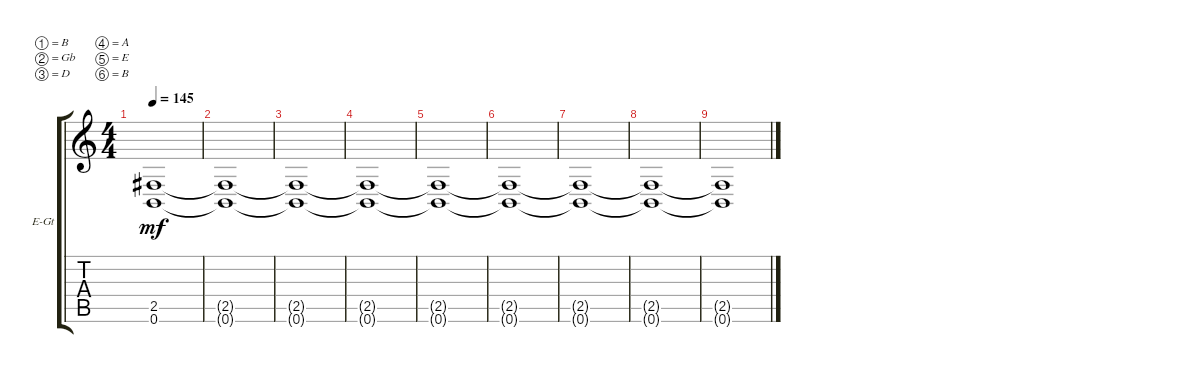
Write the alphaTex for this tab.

\bracketExtendMode groupsimilarinstruments
\firstSystemTrackNameOrientation horizontal
\otherSystemsTrackNameOrientation horizontal
\track ("Electric Guitar-1" "E-Gt") {instrument distortionguitar}
\staff {score tabs}
\tuning (B3 Gb3 D3 A2 E2 B1)
\ts (4 4)
\tempo 145
\clef g2
\ks c
(0.6{t} 2.5{t}).1{dy mf} |
(0.6{t} 2.5{t}).1 |
(0.6{t} 2.5{t}).1 |
(0.6{t} 2.5{t}).1 |
(0.6{t} 2.5{t}).1 |
(0.6{t} 2.5{t}).1 |
(0.6{t} 2.5{t}).1 |
(0.6{t} 2.5{t}).1 |
(0.6{t} 2.5{t}).1
